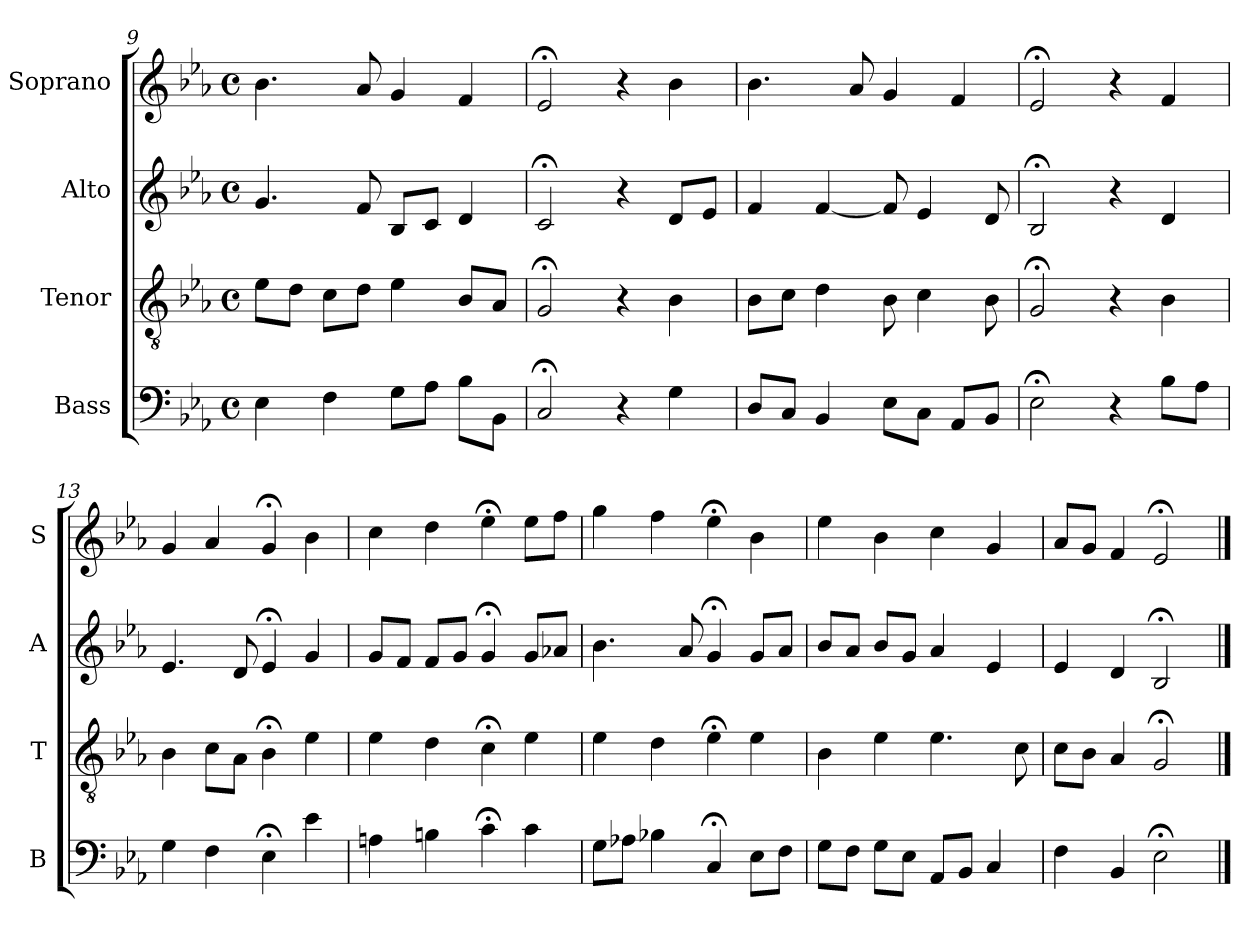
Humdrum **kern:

**kern	**kern	**kern	**kern
*part4	*part3	*part2	*part1
*staff4	*staff3	*staff2	*staff1
*I"Bass	*I"Tenor	*I"Alto	*I"Soprano
*I'B	*I'T	*I'A	*I'S
*clefF4	*clefGv2	*clefG2	*clefG2
*k[b-e-a-]	*k[b-e-a-]	*k[b-e-a-]	*k[b-e-a-]
*E-:	*E-:	*E-:	*E-:
*M4/4	*M4/4	*M4/4	*M4/4
*met(c)	*met(c)	*met(c)	*met(c)
=9	=9	=9	=9
4E-i	8e-iL	4.g	4.b-
.	8dJ	.	.
4F	8cL	.	.
.	8dJ	8f	8a-
8GL	4e-	8B-L	4g
8A-J	.	8cJ	.
8B-L	8B-L	4d	4f
8BB-J	8A-J	.	.
=10	=10	=10	=10
2C;<	2G;<i	2c;<	2e-;<i
4r	4r	4r	4r
4G	4B-i	8dL	4b-i
.	.	8e-J	.
=11	=11	=11	=11
8DL	8B-L	4f	4.b-
8CJ	8cJ	.	.
4BB-	4d	[4f	.
.	.	.	8a-
8E-L	8B-	8f]	4g
8CJ	4c	4e-	.
8AA-L	.	.	4f
8BB-J	8B-	8d	.
=12	=12	=12	=12
2E-;<	2G;<	2B-;<	2e-;<
4r	4r	4r	4r
8B-L	4B-	4d	4f
8A-J	.	.	.
=13	=13	=13	=13
4G	4B-	4.e-	4g
4F	8cL	.	4a-
.	8A-J	8d	.
4E-;<	4B-;<	4e-;<	4g;<
4e-	4e-	4g	4b-
=14	=14	=14	=14
4An	4e-	8gL	4cc
.	.	8fJ	.
4Bn	4d	8fL	4dd
.	.	8gJ	.
4c;<	4c;<	4g;<	4ee-;<
4c	4e-	8gL	8ee-L
.	.	8a-XJ	8ffJ
=15	=15	=15	=15
8GL	4e-	4.b-	4gg
8A-XJ	.	.	.
4B-X	4d	.	4ff
.	.	8a-	.
4C;<	4e-;<	4g;<	4ee-;<
8E-L	4e-	8gL	4b-
8FJ	.	8a-J	.
=16	=16	=16	=16
8GL	4B-	8b-L	4ee-
8FJ	.	8a-J	.
8GL	4e-	8b-L	4b-
8E-J	.	8gJ	.
8AA-L	4.e-	4a-	4cc
8BB-J	.	.	.
4C	.	4e-	4g
.	8c	.	.
=17	=17	=17	=17
4F	8cL	4e-	8a-L
.	8B-J	.	8gJ
4BB-	4A-	4d	4f
2E-;<	2G;<	2B-;<	2e-;<
==	==	==	==
*-	*-	*-	*-
